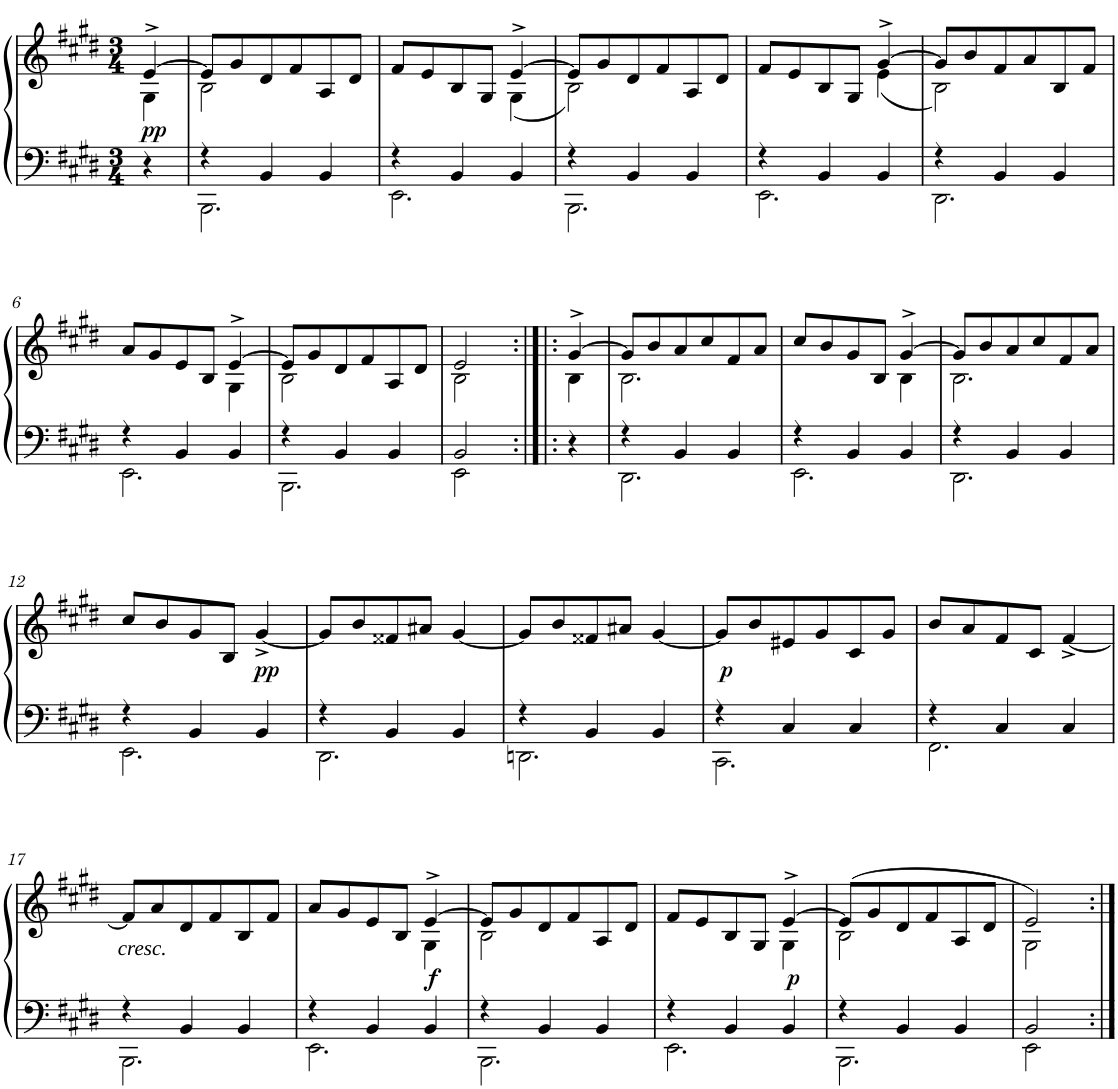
**kern	**kern	**dynam
*part1	*part1	*part1
*staff2	*staff1	*staff1/2
*I"Midi_1	*	*
*clefF4	*clefG2	*
*k[f#c#g#d#]	*k[f#c#g#d#]	*
*E:	*E:	*
*M3/4	*M3/4	*
=	=	=
*^	*^	*
!	!	!	!	!LO:DY:b
4r	4ryy	[4e^/	4G#\	pp
=1	=1	=1	=1	=1
4r	2.BBB\	8e/L]	2B\	.
.	.	8g#/	.	.
4BB/	.	8d#/	.	.
.	.	8f#/	.	.
4BB/	.	8A/	4ryy	.
.	.	8d#/J	.	.
=2	=2	=2	=2	=2
4r	2.EE\	8f#/L	2ryy	.
.	.	8e/	.	.
4BB/	.	8B/	.	.
.	.	8G#/J	.	.
4BB/	.	[4e^/	(<4G#\	.
=3	=3	=3	=3	=3
4r	2.BBB\	8e/L]	2B\)	.
.	.	8g#/	.	.
4BB/	.	8d#/	.	.
.	.	8f#/	.	.
4BB/	.	8A/	4ryy	.
.	.	8d#/J	.	.
=4	=4	=4	=4	=4
4r	2.EE\	8f#/L	2ryy	.
.	.	8e/	.	.
4BB/	.	8B/	.	.
.	.	8G#/J	.	.
4BB/	.	[4g#^/	(<4e\	.
=5	=5	=5	=5	=5
4r	2.DD#\	8g#/L]	2B\)	.
.	.	8b/	.	.
4BB/	.	8f#/	.	.
.	.	8a/	.	.
4BB/	.	8B/	4ryy	.
.	.	8f#/J	.	.
!!LO:LB:g=z	!!
=6	=6	=6	=6	=6
4r	2.EE\	8a/L	2ryy	.
.	.	8g#/	.	.
4BB/	.	8e/	.	.
.	.	8B/J	.	.
4BB/	.	[4e^/	4G#\	.
=7	=7	=7	=7	=7
4r	2.BBB\	8e/L]	2B\	.
.	.	8g#/	.	.
4BB/	.	8d#/	.	.
.	.	8f#/	.	.
4BB/	.	8A/	4ryy	.
.	.	8d#/J	.	.
=8	=8	=8	=8	=8
2BB/	2EE\	2e/	2B\	.
=8X1:|!|:	=8X1:|!|:	=8X1:|!|:	=8X1:|!|:	=8X1:|!|:
4r	4ryy	[4g#^/	4B\	.
=9	=9	=9	=9	=9
4r	2.DD#\	8g#/L]	2.B\	.
.	.	8b/	.	.
4BB/	.	8a/	.	.
.	.	8cc#/	.	.
4BB/	.	8f#/	.	.
.	.	8a/J	.	.
=10	=10	=10	=10	=10
4r	2.EE\	8cc#/L	2ryy	.
.	.	8b/	.	.
4BB/	.	8g#/	.	.
.	.	8B/J	.	.
4BB/	.	[4g#^/	4B\	.
=11	=11	=11	=11	=11
4r	2.DD#\	8g#/L]	2.B\	.
.	.	8b/	.	.
4BB/	.	8a/	.	.
.	.	8cc#/	.	.
4BB/	.	8f#/	.	.
.	.	8a/J	.	.
!!LO:LB:g=z	!!
=12	=12	=12	=12	=12
4r	2.EE\	8cc#/L	2.ryy	.
.	.	8b/	.	.
4BB/	.	8g#/	.	.
.	.	8B/J	.	.
!	!	!	!	!LO:DY:b
4BB/	.	[4g#^/	.	pp
=13	=13	=13	=13	=13
4r	2.DD#\	8g#/L]	2.ryy	.
.	.	8b/	.	.
4BB/	.	8f##X/	.	.
.	.	8a#X/J	.	.
4BB/	.	[4g#/	.	.
=14	=14	=14	=14	=14
4r	2.DDn\	8g#/L]	2.ryy	.
.	.	8b/	.	.
4BB/	.	8f##X/	.	.
.	.	8a#X/J	.	.
4BB/	.	[4g#/	.	.
=15	=15	=15	=15	=15
!	!	!	!	!LO:DY:b
4r	2.CC#\	8g#/L]	2ryy	p
.	.	8b/	.	.
4C#/	.	8e#X/	.	.
.	.	8g#/	.	.
4C#/	.	8c#/	8ryy	.
.	.	8g#/J	8ryy	.
=16	=16	=16	=16	=16
4r	2.FF#\	8b/L	2ryy	.
.	.	8a/	.	.
4C#/	.	8f#/	.	.
.	.	8c#/J	.	.
4C#/	.	[4f#^/	8ryy	.
.	.	.	8ryy	.
!!LO:LB:g=z	!!
=17	=17	=17	=17	=17
!	!	!LO:TX:b:i:t=cresc.	!	!
4r	2.BBB\	8f#/L]	2ryy	.
.	.	8a/	.	.
4BB/	.	8d#/	.	.
.	.	8f#/	.	.
4BB/	.	8B/	8ryy	.
.	.	8f#/J	8ryy	.
=18	=18	=18	=18	=18
4r	2.EE\	8a/L	2ryy	.
.	.	8g#/	.	.
4BB/	.	8e/	.	.
.	.	8B/J	.	.
!	!	!	!	!LO:DY:b
4BB/	.	[4e^/	4G#\	f
=19	=19	=19	=19	=19
4r	2.BBB\	8e/L]	2B\	.
.	.	8g#/	.	.
4BB/	.	8d#/	.	.
.	.	8f#/	.	.
4BB/	.	8A/	4ryy	.
.	.	8d#/J	.	.
=20	=20	=20	=20	=20
4r	2.EE\	8f#/L	2ryy	.
.	.	8e/	.	.
4BB/	.	8B/	.	.
.	.	8G#/J	.	.
!	!	!	!	!LO:DY:b
4BB/	.	[4e^/	4G#\	p
=21	=21	=21	=21	=21
4r	2.BBB\	(>8e/L]	2B\	.
.	.	8g#/	.	.
4BB/	.	8d#/	.	.
.	.	8f#/	.	.
4BB/	.	8A/	4ryy	.
.	.	8d#/J	.	.
=22	=22	=22	=22	=22
2BB/	2EE\	2e/)	2G#\	.
*v	*v	*	*	*
*	*v	*v	*
=:|!	=:|!	=:|!
*-	*-	*-
